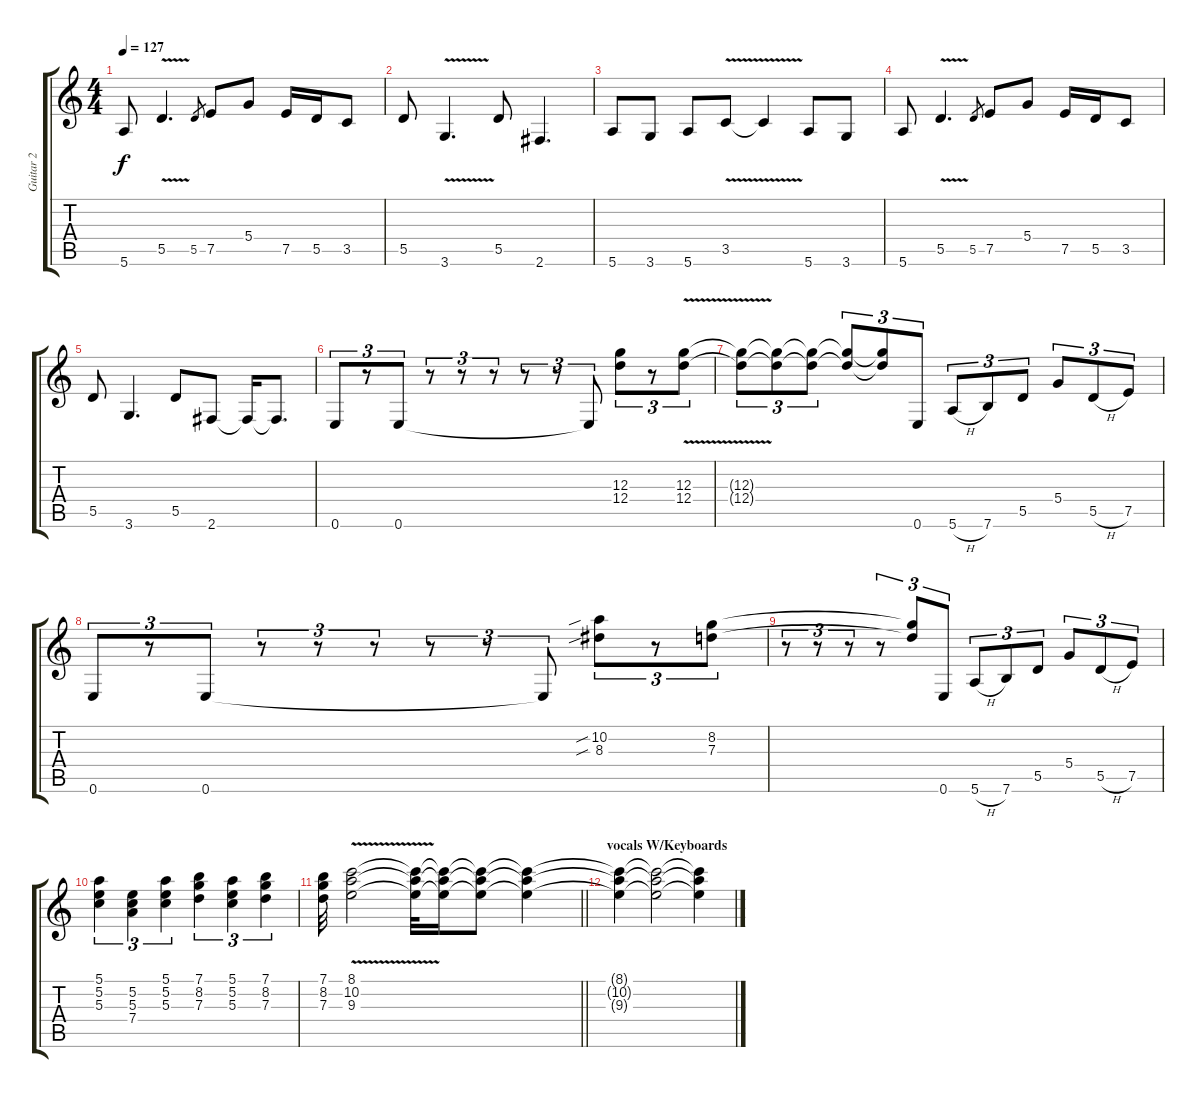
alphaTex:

\track ("Guitar 2" "Guitar 2") {instrument distortionguitar}
\staff {score tabs}
\tuning (E4 B3 G3 D3 A2 E2) {hide}
\ts (4 4)
\tempo 127
\clef g2
\ks c
5.6.8{dy f} 5.5{v}.4{d} 5.5.8{gr} 7.5.8 5.4.8 7.5.16 5.5.16 3.5.8 |
5.5.8 3.6{v}.4{d} 5.5.8 2.6.4{d} |
5.6.8 3.6.8 5.6.8 3.5{v}.8 3.5{t}.4 5.6.8 3.6.8 |
5.6.8 5.5{v}.4{d} 5.5.8{gr} 7.5.8 5.4.8 7.5.16 5.5.16 3.5.8 |
5.5.8 3.6.4{d} 5.5.8 2.6.8 2.6{t}.16 2.6{t}.8{d} |
0.6.8{tu (3 2) txt " "} r.8{tu (3 2)} 0.6.8{tu (3 2)} r.8{tu (3 2)} r.8{tu (3 2)} r.8{tu (3 2)} r.8{tu (3 2)} r.8{tu (3 2)} 0.6{t}.8{tu (3 2)} (12.3 12.4).8{tu (3 2)} r.8{tu (3 2)} (12.3{v} 12.4{v}).8{tu (3 2)} |
(12.3{t} 12.4{t}).8{tu (3 2)} (12.3{t} 12.4{t}).8{tu (3 2)} (12.3{t} 12.4{t}).8{tu (3 2)} (12.3{t} 12.4{t}).8{tu (3 2)} (12.3{t} 12.4{t}).8{tu (3 2)} 0.6.8{tu (3 2)} 5.6{h}.8{tu (3 2)} 7.6.8{tu (3 2)} 5.5.8{tu (3 2)} 5.4.8{tu (3 2)} 5.5{h}.8{tu (3 2)} 7.5.8{tu (3 2)} |
0.6.8{tu (3 2)} r.8{tu (3 2)} 0.6.8{tu (3 2)} r.8{tu (3 2)} r.8{tu (3 2)} r.8{tu (3 2)} r.8{tu (3 2)} r.8{tu (3 2)} 0.6{t}.8{tu (3 2)} (10.2{sib} 8.3{sib}).8{tu (3 2)} r.8{tu (3 2)} (8.2 7.3).8{tu (3 2)} |
r.8{tu (3 2)} r.8{tu (3 2)} r.8{tu (3 2)} r.8{tu (3 2)} (8.2{t} 7.3{t}).8{tu (3 2)} 0.6.8{tu (3 2)} 5.6{h}.8{tu (3 2)} 7.6.8{tu (3 2)} 5.5.8{tu (3 2)} 5.4.8{tu (3 2)} 5.5{h}.8{tu (3 2)} 7.5.8{tu (3 2)} |
(5.1 5.2 5.3).4{tu (3 2)} (5.2 5.3 7.4).4{tu (3 2)} (5.1 5.2 5.3).4{tu (3 2)} (7.1 8.2 7.3).4{tu (3 2)} (5.1 5.2 5.3).4{tu (3 2)} (7.1 8.2 7.3).4{tu (3 2)} |
\barLineRight lightlight
(7.1 8.2 7.3).32 (8.1{v} 10.2{v} 9.3{v}).2 (8.1{t} 10.2{t} 9.3{t}).32 (8.1{t} 10.2{t} 9.3{t}).16 (8.1{t} 10.2{t} 9.3{t}).8 (8.1{t} 10.2{t} 9.3{t}).4 |
\section ("" "vocals W/Keyboards")
(8.1{t} 10.2{t} 9.3{t}).4 (8.1{t} 10.2{t} 9.3{t}).2 (8.1{t} 10.2{t} 9.3{t}).4{volume 0}
